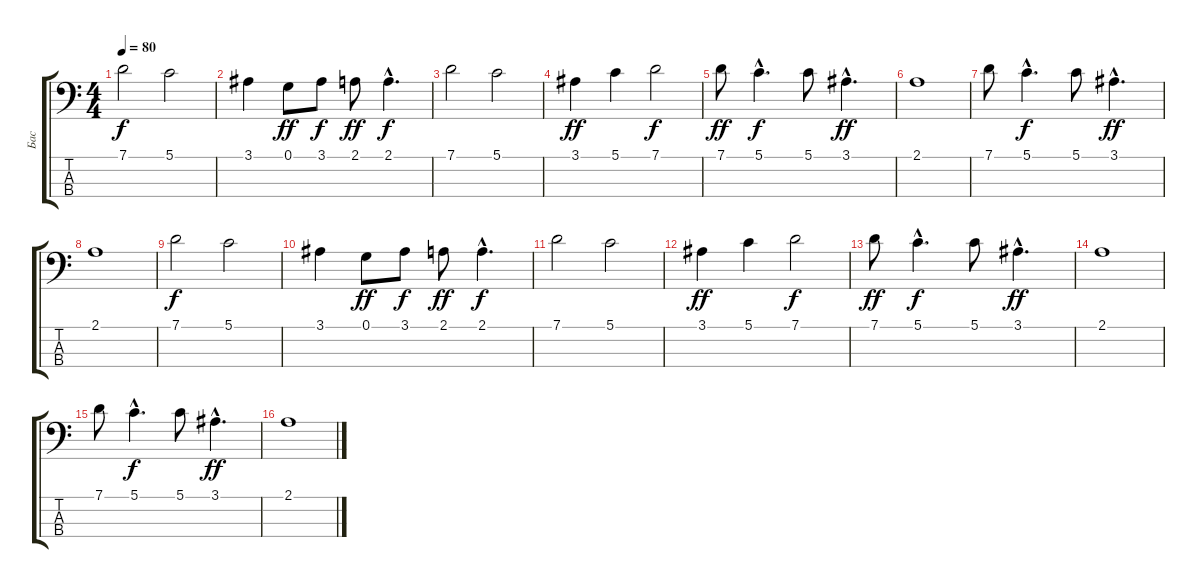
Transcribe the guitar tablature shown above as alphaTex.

\track ("Бас" "Бас") {instrument electricbassfinger}
\staff {score tabs}
\tuning (G2 D2 A1 E1) {hide}
\ts (4 4)
\tempo 80
\clef f4
\ks c
7.1.2{dy f instrument electricbassfinger} 5.1.2 |
3.1.4 0.1.8{dy ff} 3.1.8{dy f} 2.1.8{dy ff} 2.1{hac}.4{d dy f} |
7.1.2 5.1.2 |
3.1.4{dy ff} 5.1.4 7.1.2{dy f} |
7.1.8{dy ff} 5.1{hac}.4{d dy f} 5.1.8 3.1{hac}.4{d dy ff} |
2.1.1 |
7.1.8 5.1{hac}.4{d dy f} 5.1.8 3.1{hac}.4{d dy ff} |
2.1.1 |
7.1.2{dy f volume 9} 5.1.2 |
3.1.4 0.1.8{dy ff} 3.1.8{dy f} 2.1.8{dy ff} 2.1{hac}.4{d dy f} |
7.1.2 5.1.2 |
3.1.4{dy ff} 5.1.4 7.1.2{dy f} |
7.1.8{dy ff} 5.1{hac}.4{d dy f} 5.1.8 3.1{hac}.4{d dy ff} |
2.1.1 |
7.1.8 5.1{hac}.4{d dy f} 5.1.8 3.1{hac}.4{d dy ff} |
2.1.1
